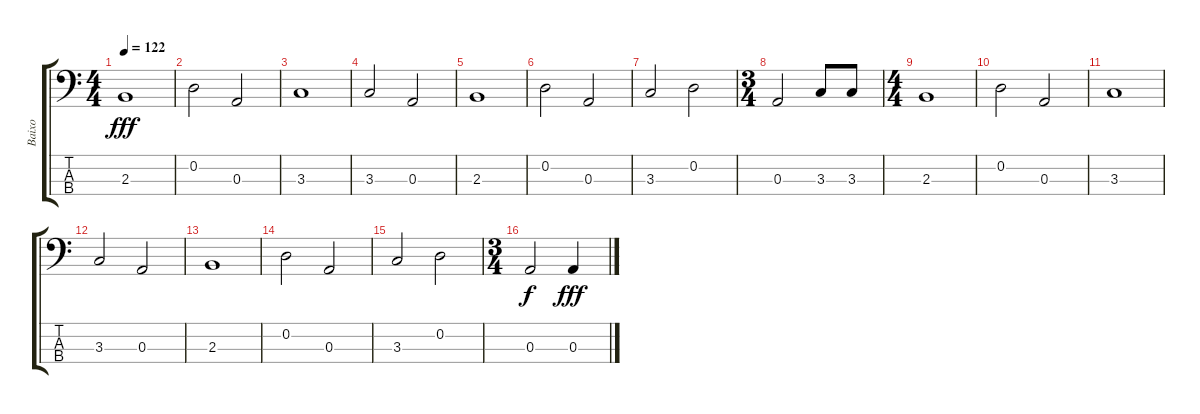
\track ("Baixo" "Baixo") {instrument electricbasspick}
\staff {score tabs}
\tuning (G2 D2 A1 D1) {hide}
\ts (4 4)
\tempo 122
\clef f4
\ks c
2.3.1{dy fff} |
0.2.2 0.3.2 |
3.3.1 |
3.3.2 0.3.2 |
2.3.1 |
0.2.2 0.3.2 |
3.3.2 0.2.2 |
\ts (3 4)
0.3.2 3.3.8 3.3.8 |
\ts (4 4)
2.3.1 |
0.2.2 0.3.2 |
3.3.1 |
3.3.2 0.3.2 |
2.3.1 |
0.2.2 0.3.2 |
3.3.2 0.2.2 |
\ts (3 4)
0.3.2{dy f} 0.3.4{dy fff}
